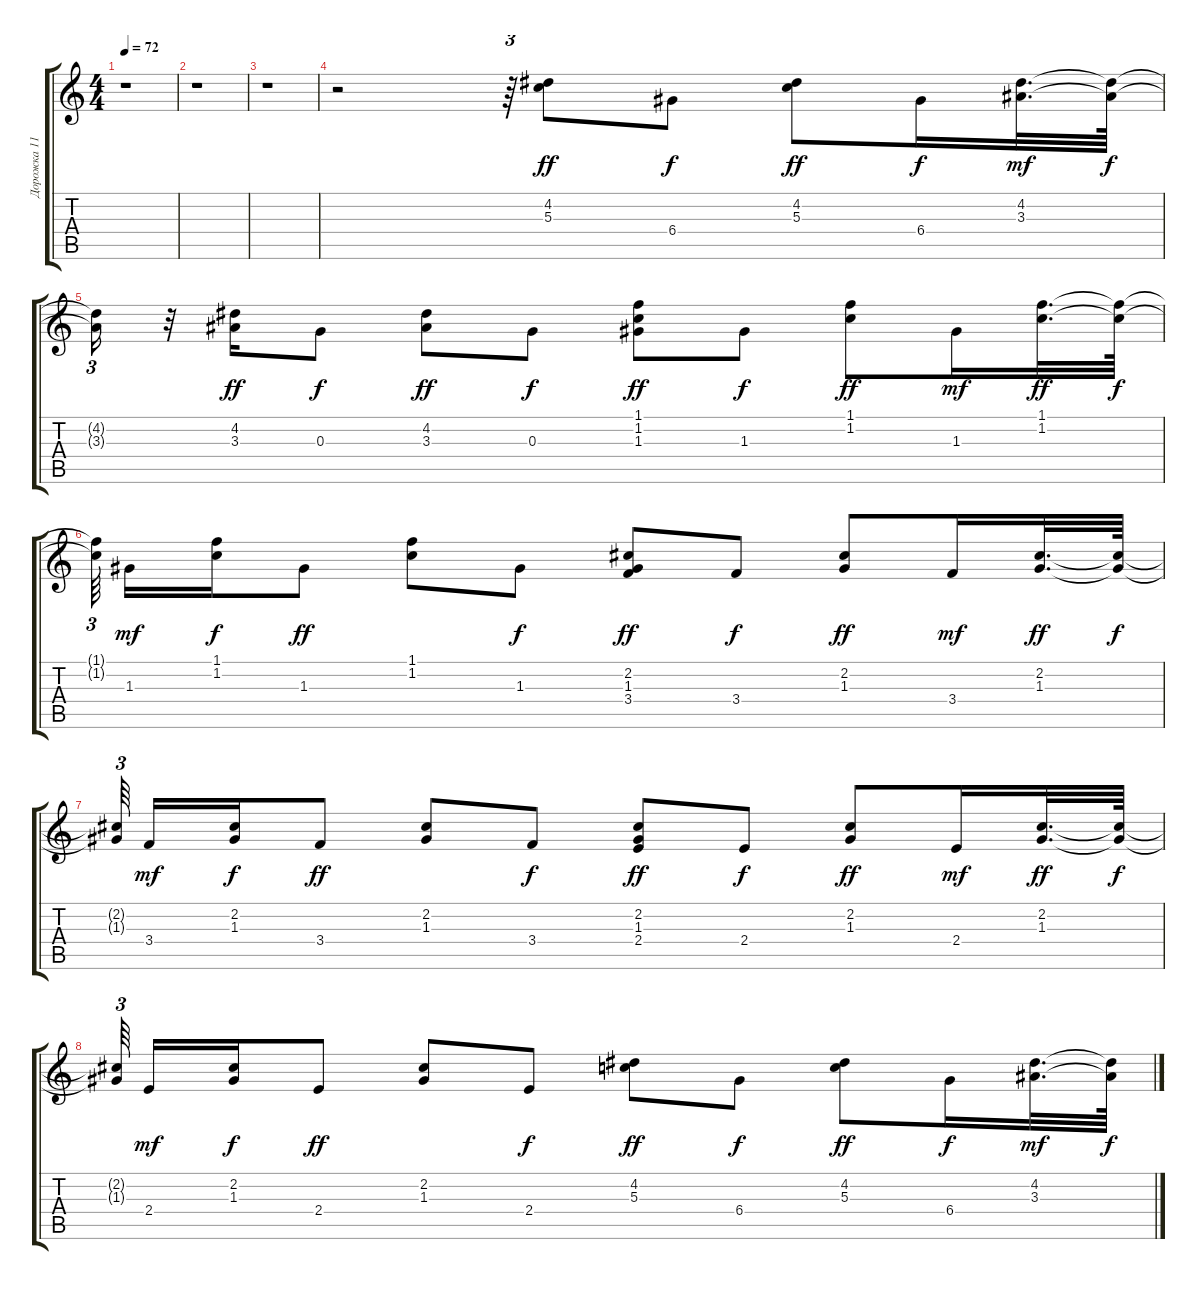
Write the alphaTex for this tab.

\track ("Дорожка 11" "Дорожка 11") {instrument acousticguitarsteel}
\staff {score tabs}
\tuning (E4 B3 G3 D3 A2 E2) {hide}
\ts (4 4)
\tempo 72
\clef g2
\ks c
r.1{dy f} |
r.1 |
r.1 |
r.2 r.64{tu (3 2)} (4.2 5.3).8{dy ff} 6.4.8{dy f} (4.2 5.3).8{dy ff} 6.4.16{dy f} (4.2 3.3).32{d dy mf} (4.2{t} 3.3{t}).64{dy f} |
(4.2{t} 3.3{t}).16{tu (3 2)} r.32 (4.2 3.3).16{dy ff} 0.3.8{dy f} (4.2 3.3).8{dy ff} 0.3.8{dy f} (1.1 1.2 1.3).8{dy ff} 1.3.8{dy f} (1.1 1.2).8{dy ff} 1.3.16{dy mf} (1.1 1.2).32{d dy ff} (1.1{t} 1.2{t}).64{dy f} |
(1.1{t} 1.2{t}).64{tu (3 2) beam splitsecondary} 1.3.16{dy mf} (1.1 1.2).16{dy f} 1.3.8{dy ff} (1.1 1.2).8 1.3.8{dy f} (2.2 1.3 3.4).8{dy ff} 3.4.8{dy f} (2.2 1.3).8{dy ff} 3.4.16{dy mf} (2.2 1.3).32{d dy ff} (2.2{t} 1.3{t}).64{dy f} |
(2.2{t} 1.3{t}).64{tu (3 2) beam splitsecondary} 3.4.16{dy mf} (2.2 1.3).16{dy f} 3.4.8{dy ff} (2.2 1.3).8 3.4.8{dy f} (2.2 1.3 2.4).8{dy ff} 2.4.8{dy f} (2.2 1.3).8{dy ff} 2.4.16{dy mf} (2.2 1.3).32{d dy ff} (2.2{t} 1.3{t}).64{dy f} |
(2.2{t} 1.3{t}).64{tu (3 2) beam splitsecondary} 2.4.16{dy mf} (2.2 1.3).16{dy f} 2.4.8{dy ff} (2.2 1.3).8 2.4.8{dy f} (4.2 5.3).8{dy ff} 6.4.8{dy f} (4.2 5.3).8{dy ff} 6.4.16{dy f} (4.2 3.3).32{d dy mf} (4.2{t} 3.3{t}).64{dy f}
